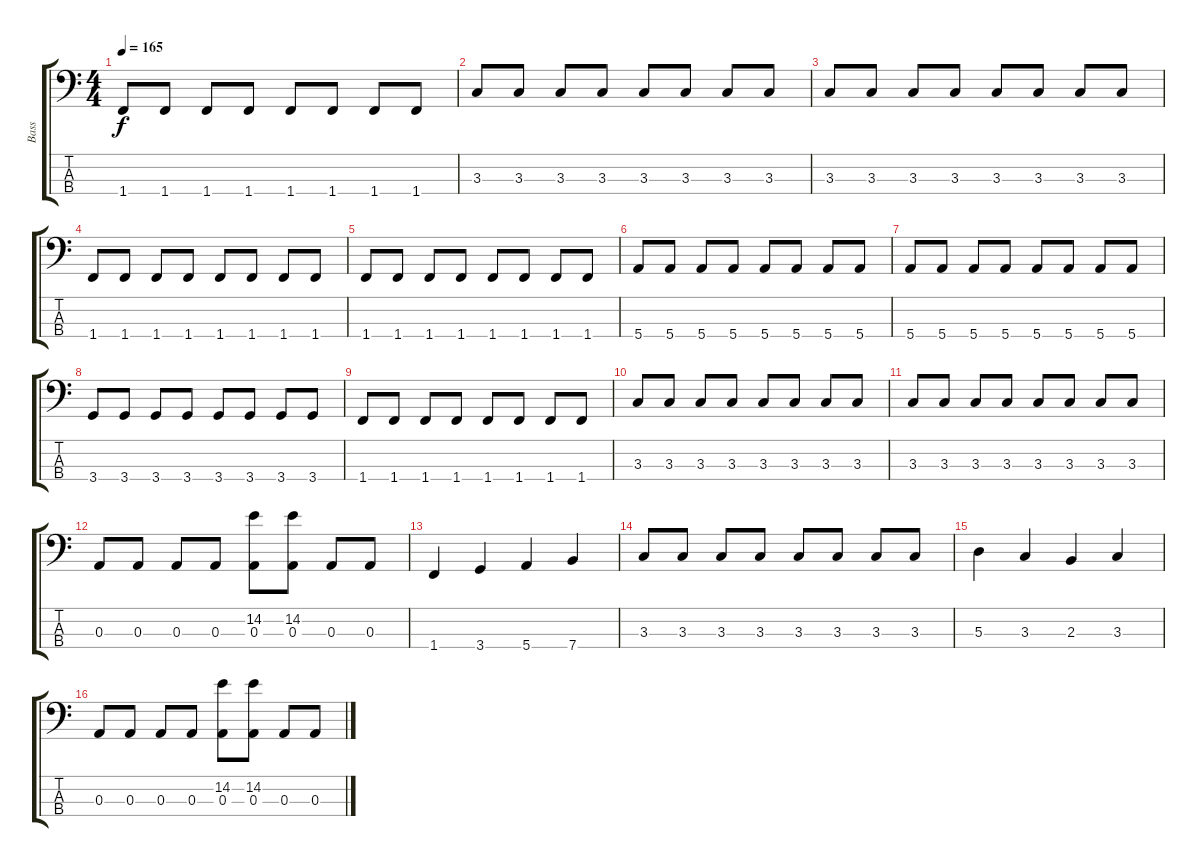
\track ("Bass " "Bass ") {instrument electricbassfinger}
\staff {score tabs}
\tuning (G2 D2 A1 E1) {hide}
\ts (4 4)
\tempo 165
\clef f4
\ks c
1.4.8{dy f} 1.4.8 1.4.8 1.4.8 1.4.8 1.4.8 1.4.8 1.4.8 |
3.3.8 3.3.8 3.3.8 3.3.8 3.3.8 3.3.8 3.3.8 3.3.8 |
3.3.8 3.3.8 3.3.8 3.3.8 3.3.8 3.3.8 3.3.8 3.3.8 |
1.4.8 1.4.8 1.4.8 1.4.8 1.4.8 1.4.8 1.4.8 1.4.8 |
1.4.8 1.4.8 1.4.8 1.4.8 1.4.8 1.4.8 1.4.8 1.4.8 |
5.4.8 5.4.8 5.4.8 5.4.8 5.4.8 5.4.8 5.4.8 5.4.8 |
5.4.8 5.4.8 5.4.8 5.4.8 5.4.8 5.4.8 5.4.8 5.4.8 |
3.4.8 3.4.8 3.4.8 3.4.8 3.4.8 3.4.8 3.4.8 3.4.8 |
1.4.8 1.4.8 1.4.8 1.4.8 1.4.8 1.4.8 1.4.8 1.4.8 |
3.3.8 3.3.8 3.3.8 3.3.8 3.3.8 3.3.8 3.3.8 3.3.8 |
3.3.8 3.3.8 3.3.8 3.3.8 3.3.8 3.3.8 3.3.8 3.3.8 |
0.3.8 0.3.8 0.3.8 0.3.8 (14.2 0.3).8 (14.2 0.3).8 0.3.8 0.3.8 |
1.4.4 3.4.4 5.4.4 7.4.4 |
3.3.8 3.3.8 3.3.8 3.3.8 3.3.8 3.3.8 3.3.8 3.3.8 |
5.3.4 3.3.4 2.3.4 3.3.4 |
0.3.8 0.3.8 0.3.8 0.3.8 (14.2 0.3).8 (14.2 0.3).8 0.3.8 0.3.8
